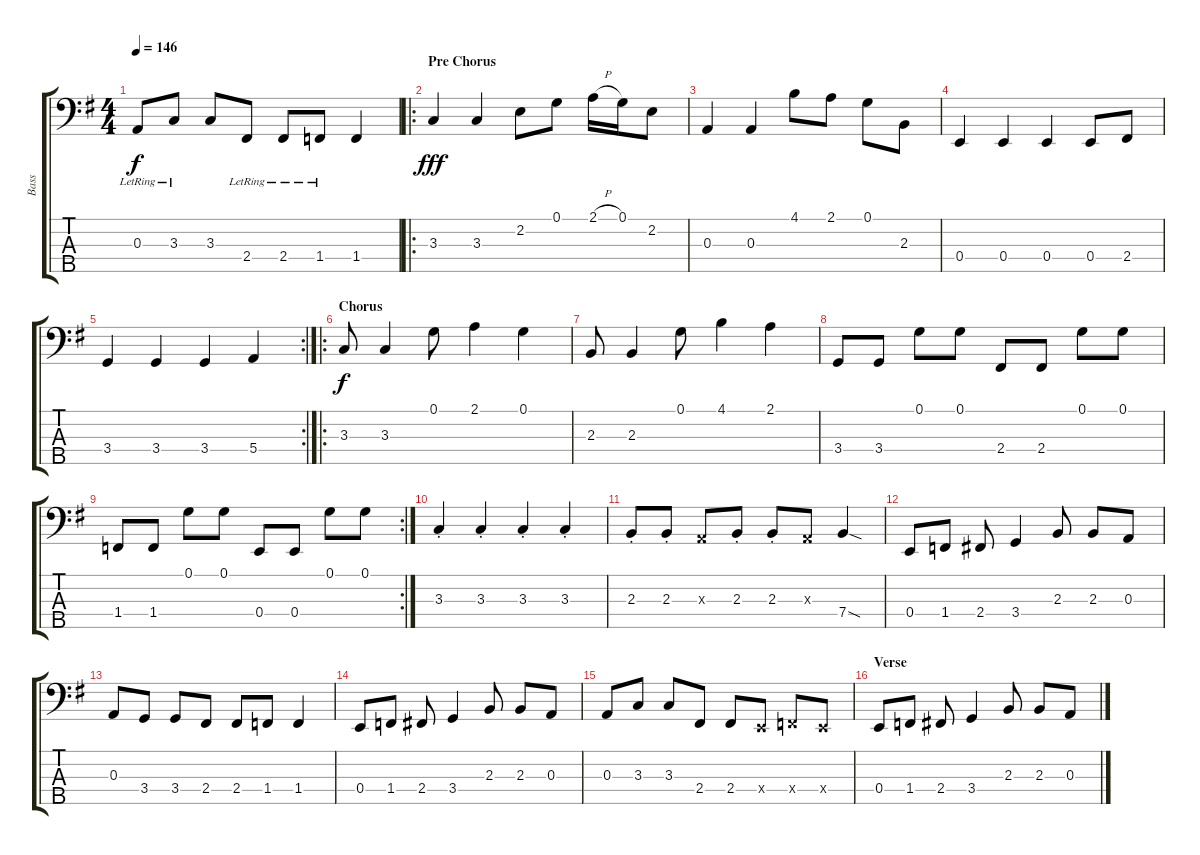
\track ("Bass" "Bass") {instrument electricbasspick}
\staff {score tabs}
\tuning (G2 D2 A1 E1 B0) {hide}
\ts (4 4)
\tempo 146
\clef f4
\ks g
0.3{lr}.8{dy f} 3.3{lr}.8 3.3.8 2.4{lr}.8 2.4{lr}.8 1.4{lr}.8 1.4.4 |
\ro
\section ("" "Pre Chorus")
3.3.4{dy fff volume 16 instrument electricbasspick} 3.3.4 2.2.8 0.1.8 2.1{h}.16 0.1.16 2.2.8 |
0.3.4 0.3.4 4.1.8 2.1.8 0.1.8 2.3.8 |
0.4.4 0.4.4 0.4.4 0.4.8 2.4.8 |
\rc 2
3.4.4 3.4.4 3.4.4 5.4.4 |
\ro
\section ("" "Chorus")
3.3.8{dy f volume 16 balance 8} 3.3.4 0.1.8 2.1.4 0.1.4 |
2.3.8 2.3.4 0.1.8 4.1.4 2.1.4 |
3.4.8 3.4.8 0.1.8 0.1.8 2.4.8 2.4.8 0.1.8 0.1.8 |
\rc 2
1.4.8 1.4.8 0.1.8 0.1.8 0.4.8 0.4.8 0.1.8 0.1.8 |
3.3{st}.4 3.3{st}.4 3.3{st}.4 3.3{st}.4 |
2.3{st}.8 2.3{st}.8 0.3{x}.8 2.3{st}.8 2.3{st}.8 0.3{x}.8 7.4{sod}.4 |
0.4.8 1.4.8 2.4.8 3.4.4 2.3.8 2.3.8 0.3.8 |
0.3.8 3.4.8 3.4.8 2.4.8 2.4.8 1.4.8 1.4.4 |
0.4.8 1.4.8 2.4.8 3.4.4 2.3.8 2.3.8 0.3.8 |
0.3.8 3.3.8 3.3.8 2.4.8 2.4.8 0.4{x}.8 1.4{x}.8 0.4{x}.8 |
\section ("" "Verse")
0.4.8 1.4.8 2.4.8 3.4.4 2.3.8 2.3.8 0.3.8
